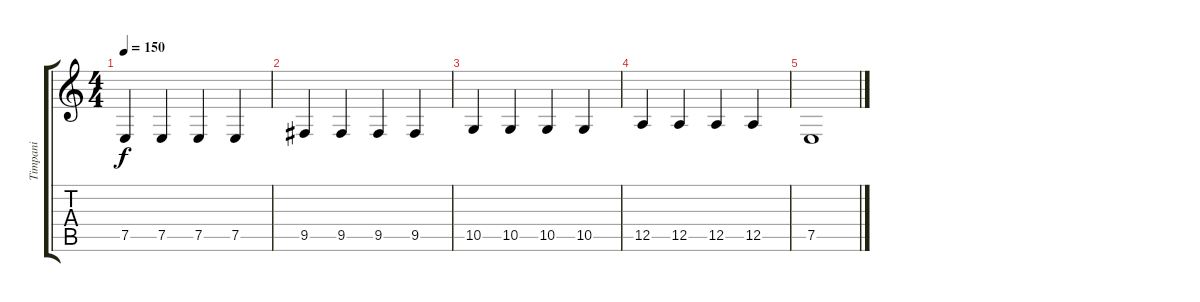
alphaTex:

\track ("Timpani" "Timpani") {instrument timpani}
\staff {score tabs}
\tuning (E4 B3 G3 D3 A2 E2) {hide}
\ts (4 4)
\tempo 150
\clef g2
\ks c
7.5.4{dy f} 7.5.4 7.5.4 7.5.4 |
9.5.4 9.5.4 9.5.4 9.5.4 |
10.5.4 10.5.4 10.5.4 10.5.4 |
12.5.4 12.5.4 12.5.4 12.5.4 |
7.5.1
